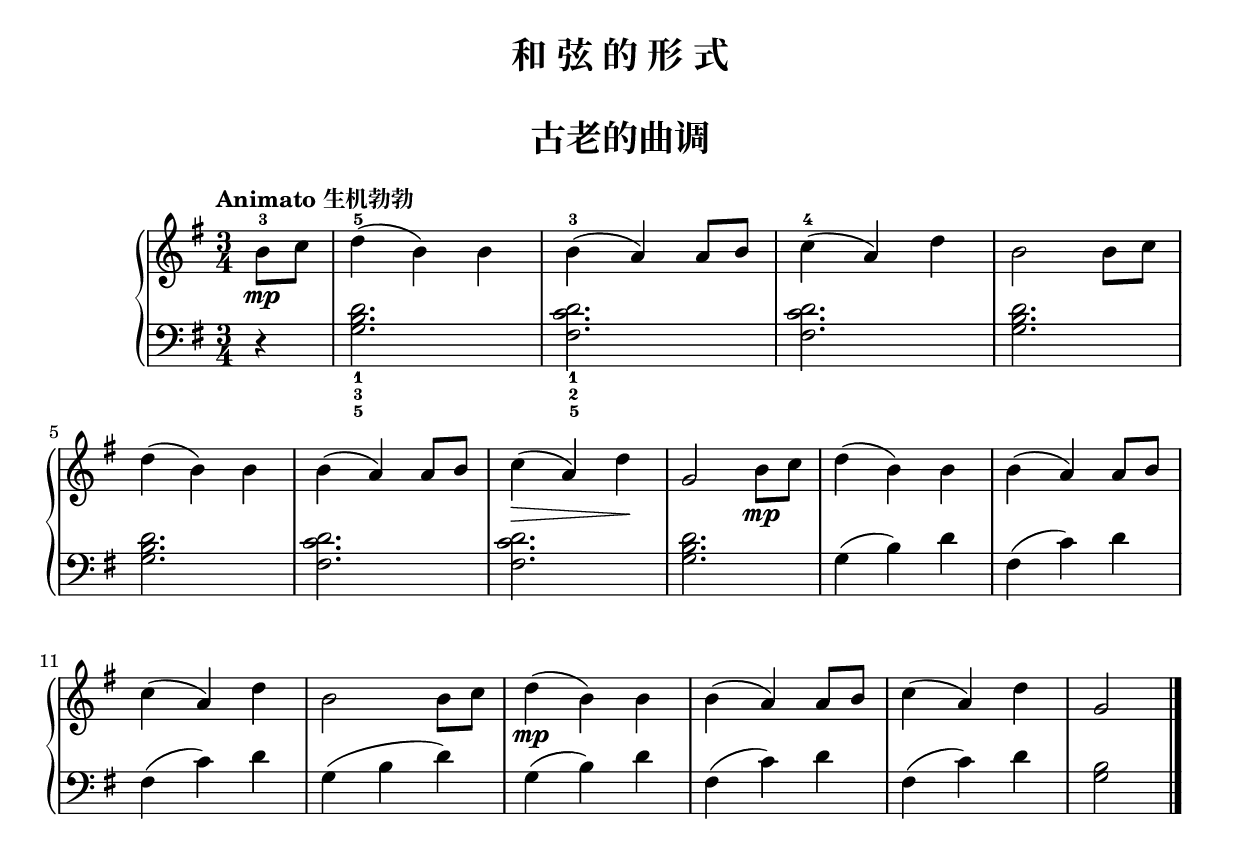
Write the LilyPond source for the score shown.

\version "2.18.2"

upper = \relative c'' {
  \clef treble
  \key g \major
  \time 3/4
  % \numericTimeSignature
  \tempo "Animato 生机勃勃"
  
  \partial 4 b8-3\mp c |
  d4-5( b) b |
  b4-3( a) a8 b |
  c4-4( a) d |
  b2 b8 c |\break
  
  d4( b) b |
  b4( a) a8 b |
  c4\>( a) d\! |
  g,2 b8\mp c |
  d4( b) b |
  b4( a) a8 b |\break
  
  c4( a) d |
  b2 b8 c |
  d4(\mp b) b |
  b4( a) a8 b|
  c4( a) d |
  g,2 \bar"|."
}

lower = \relative c {
  \clef bass
  \key g \major
  \time 3/4
  % \numericTimeSignature
  
  \partial 4 r4 |
  <d'_1 b_3 g_5>2. |
  << {d2._1} {c2._2} {fis,2._5} >> |
  <d' c fis,> 2. |
  <d b g>2. |\break
  
  q2. |
  <d c fis,>2. |
  q2. |
  <d b g>2. |
  g,4( b) d |
  fis,4( c') d |\break
  
  fis,4( c') d |
  g,4( b d) |
  g,4( b) d |
  fis,4( c') d |
  fis,4( c') d |
  <b g>2 \bar"|."
}

\paper {
  print-all-headers = ##t
}

\header {
  title = "和 弦 的 形 式"
  subtitle = ##f
}
\markup { \vspace #1 }

\score {
  \header {
    title = "古老的曲调"
    subtitle = ##f
  }
  \new GrandStaff <<
    \new Staff = "upper" \upper
    \new Staff = "lower" \lower
  >>
  \layout { }
  \midi { }
}

